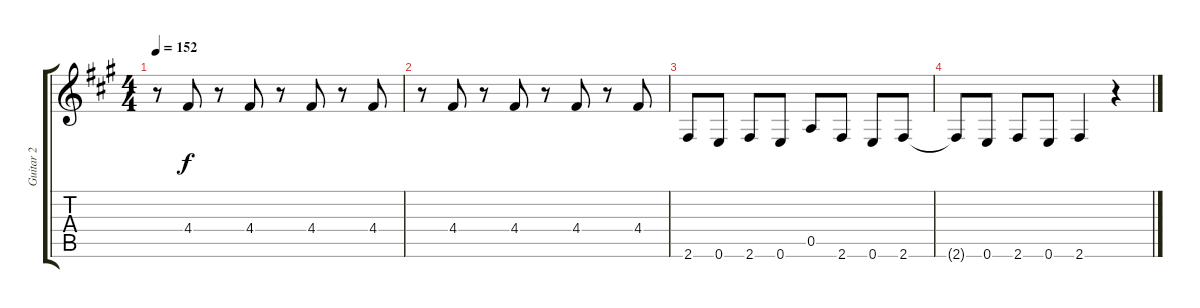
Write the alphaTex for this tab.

\track ("Guitar 2" "Guitar 2") {instrument overdrivenguitar}
\staff {score tabs}
\tuning (E4 B3 G3 D3 A2 E2) {hide}
\ts (4 4)
\tempo 152
\clef g2
\ks f#minor
r.8{dy f} 4.4.8 r.8 4.4.8 r.8 4.4.8 r.8 4.4.8 |
r.8 4.4.8 r.8 4.4.8 r.8 4.4.8 r.8 4.4.8 |
2.6.8 0.6.8 2.6.8 0.6.8 0.5.8 2.6.8 0.6.8 2.6.8 |
2.6{t}.8 0.6.8 2.6.8 0.6.8 2.6.4 r.4
